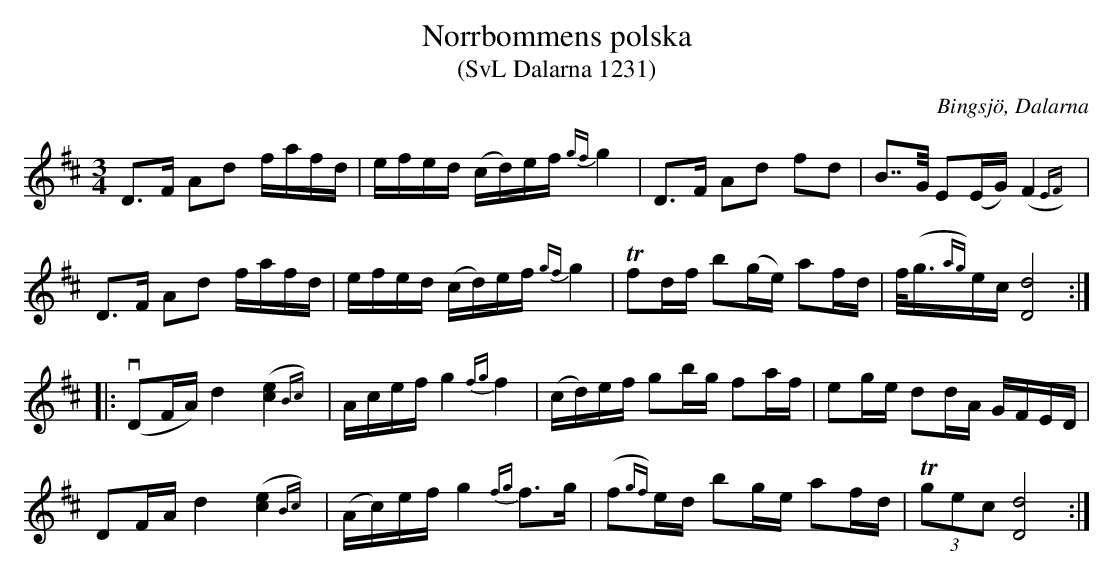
X:1
T:Norrbommens polska
T:(SvL Dalarna 1231)
O:Bingsjö, Dalarna
M:3/4
L:1/8
K:D
D>F Ad f/a/f/d/|e/f/e/d/ (c/d/)e/f/ {gf}g2|D>F Ad fd|B>>G E(E/G/)(F2{EF)}|
D>F Ad f/a/f/d/|e/f/e/d/ (c/d/)e/f/ {gf}g2|Tfd/f/ b(g/e/) af/d/|f/<(g/{ag})e/c/ [dD]4:|
|:v(DF/A/) d2 ([ce]2{Bc})|A/c/e/f/ g2 {fg}f2|(c/d/)e/f/ gb/g/ fa/f/|eg/e/ dd/A/ G/F/E/D/|
DF/A/ d2 ([ce]2{Bc})|(A/c/)e/f/ g2 {fg}f>g|(f{gf})e/d/ bg/e/ af/d/|(3Tgec [dD]4:|
